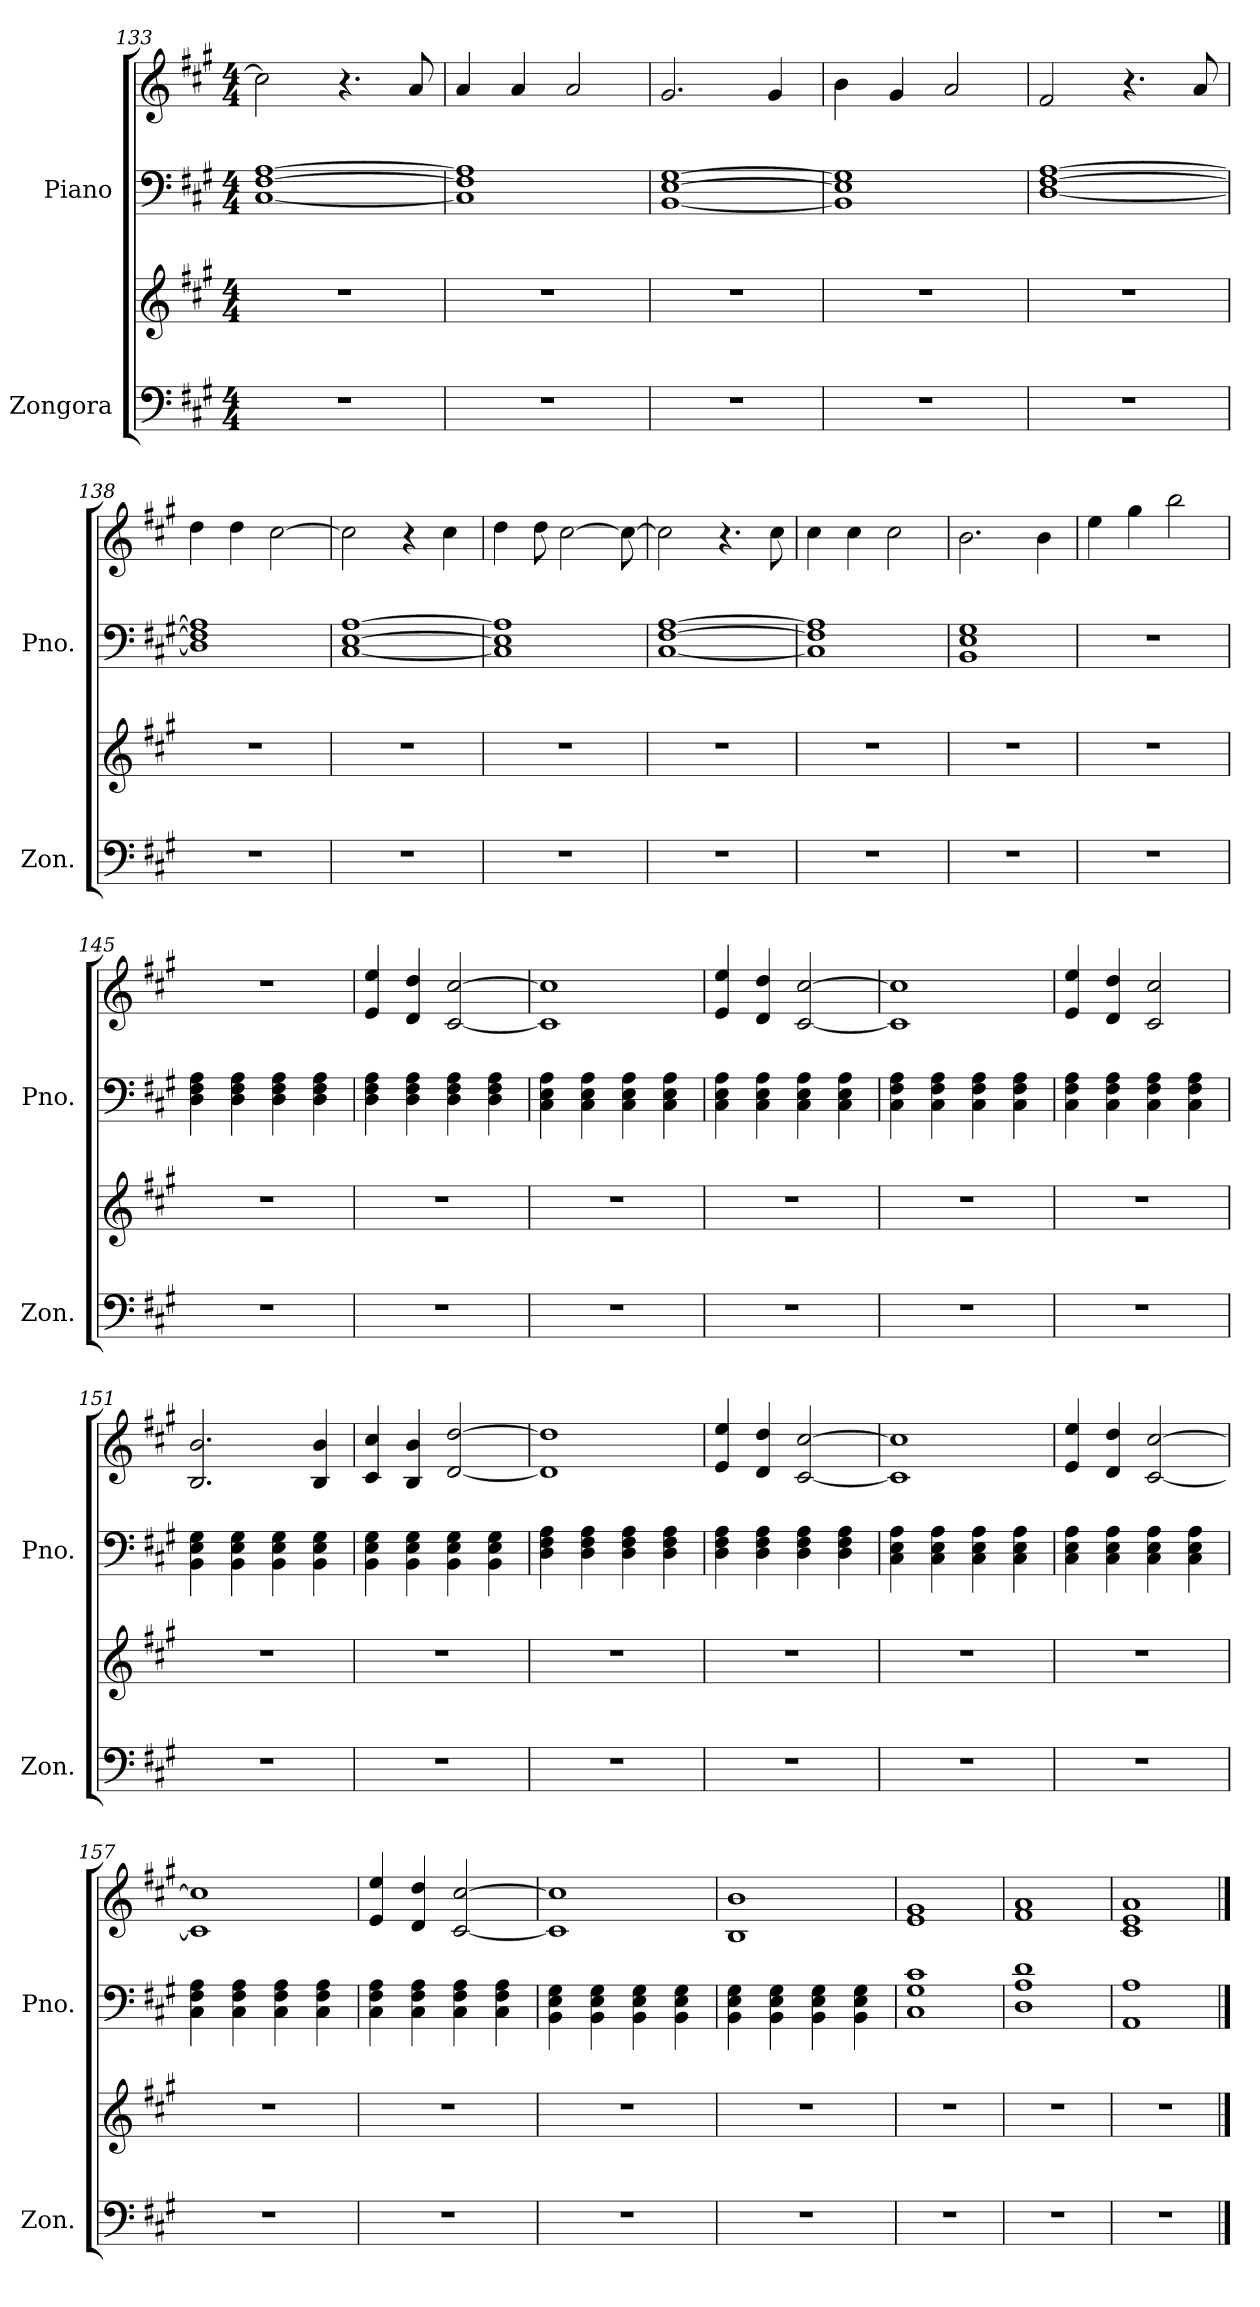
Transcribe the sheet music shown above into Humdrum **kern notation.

**kern	**kern	**kern	**kern
*part2	*part2	*part1	*part1
*staff4	*staff3	*staff2	*staff1
*I"Zongora	*	*I"Piano	*
*I'Zon.	*	*I'Pno.	*
*clefF4	*clefG2	*clefF4	*clefG2
*k[f#c#g#]	*k[f#c#g#]	*k[f#c#g#]	*k[f#c#g#]
*M4/4	*M4/4	*M4/4	*M4/4
=133	=133	=133	=133
1r	1r	[1C# [1F# [1A	2cc#\]
.	.	.	4.r
.	.	.	8a/
=134	=134	=134	=134
1r	1r	1C#] 1F#] 1A]	4a/
.	.	.	4a/
.	.	.	2a/
=135	=135	=135	=135
1r	1r	[1BB [1E [1G#	2.g#/
.	.	.	4g#/
=136	=136	=136	=136
1r	1r	1BB] 1E] 1G#]	4b\
.	.	.	4g#/
.	.	.	2a/
=137	=137	=137	=137
1r	1r	[1D [1F# [1A	2f#/
.	.	.	4.r
.	.	.	8a/
=138	=138	=138	=138
1r	1r	1D] 1F#] 1A]	4dd\
.	.	.	4dd\
.	.	.	[2cc#\
=139	=139	=139	=139
1r	1r	[1C# [1E [1A	2cc#\]
.	.	.	4r
.	.	.	4cc#\
!!LO:LB:g=z
=140	=140	=140	=140
1r	1r	1C#] 1E] 1A]	4dd\
.	.	.	8dd\
.	.	.	[2cc#\
.	.	.	8cc#\_
=141	=141	=141	=141
1r	1r	[1C# [1F# [1A	2cc#\]
.	.	.	4.r
.	.	.	8cc#\
=142	=142	=142	=142
1r	1r	1C#] 1F#] 1A]	4cc#\
.	.	.	4cc#\
.	.	.	2cc#\
=143	=143	=143	=143
1r	1r	1BB 1E 1G#	2.b\
.	.	.	4b\
=144	=144	=144	=144
1r	1r	1r	4ee\
.	.	.	4gg#\
.	.	.	2bb\
=145	=145	=145	=145
1r	1r	4D\ 4F#\ 4A\	1r
.	.	4D\ 4F#\ 4A\	.
.	.	4D\ 4F#\ 4A\	.
.	.	4D\ 4F#\ 4A\	.
=146	=146	=146	=146
1r	1r	4D\ 4F#\ 4A\	4e/ 4ee/
.	.	4D\ 4F#\ 4A\	4d/ 4dd/
.	.	4D\ 4F#\ 4A\	[2c#/ [2cc#/
.	.	4D\ 4F#\ 4A\	.
=147	=147	=147	=147
1r	1r	4C#\ 4E\ 4A\	1c#] 1cc#]
.	.	4C#\ 4E\ 4A\	.
.	.	4C#\ 4E\ 4A\	.
.	.	4C#\ 4E\ 4A\	.
!!LO:LB:g=z
=148	=148	=148	=148
1r	1r	4C#\ 4E\ 4A\	4e/ 4ee/
.	.	4C#\ 4E\ 4A\	4d/ 4dd/
.	.	4C#\ 4E\ 4A\	[2c#/ [2cc#/
.	.	4C#\ 4E\ 4A\	.
=149	=149	=149	=149
1r	1r	4C#\ 4F#\ 4A\	1c#] 1cc#]
.	.	4C#\ 4F#\ 4A\	.
.	.	4C#\ 4F#\ 4A\	.
.	.	4C#\ 4F#\ 4A\	.
=150	=150	=150	=150
1r	1r	4C#\ 4F#\ 4A\	4e/ 4ee/
.	.	4C#\ 4F#\ 4A\	4d/ 4dd/
.	.	4C#\ 4F#\ 4A\	2c#/ 2cc#/
.	.	4C#\ 4F#\ 4A\	.
=151	=151	=151	=151
1r	1r	4BB\ 4E\ 4G#\	2.B/ 2.b/
.	.	4BB\ 4E\ 4G#\	.
.	.	4BB\ 4E\ 4G#\	.
.	.	4BB\ 4E\ 4G#\	4B/ 4b/
=152	=152	=152	=152
1r	1r	4BB\ 4E\ 4G#\	4c#/ 4cc#/
.	.	4BB\ 4E\ 4G#\	4B/ 4b/
.	.	4BB\ 4E\ 4G#\	[2d/ [2dd/
.	.	4BB\ 4E\ 4G#\	.
=153	=153	=153	=153
1r	1r	4D\ 4F#\ 4A\	1d] 1dd]
.	.	4D\ 4F#\ 4A\	.
.	.	4D\ 4F#\ 4A\	.
.	.	4D\ 4F#\ 4A\	.
=154	=154	=154	=154
1r	1r	4D\ 4F#\ 4A\	4e/ 4ee/
.	.	4D\ 4F#\ 4A\	4d/ 4dd/
.	.	4D\ 4F#\ 4A\	[2c#/ [2cc#/
.	.	4D\ 4F#\ 4A\	.
=155	=155	=155	=155
1r	1r	4C#\ 4E\ 4A\	1c#] 1cc#]
.	.	4C#\ 4E\ 4A\	.
.	.	4C#\ 4E\ 4A\	.
.	.	4C#\ 4E\ 4A\	.
!!LO:PB:g=z
=156	=156	=156	=156
1r	1r	4C#\ 4E\ 4A\	4e/ 4ee/
.	.	4C#\ 4E\ 4A\	4d/ 4dd/
.	.	4C#\ 4E\ 4A\	[2c#/ [2cc#/
.	.	4C#\ 4E\ 4A\	.
=157	=157	=157	=157
1r	1r	4C#\ 4F#\ 4A\	1c#] 1cc#]
.	.	4C#\ 4F#\ 4A\	.
.	.	4C#\ 4F#\ 4A\	.
.	.	4C#\ 4F#\ 4A\	.
=158	=158	=158	=158
1r	1r	4C#\ 4F#\ 4A\	4e/ 4ee/
.	.	4C#\ 4F#\ 4A\	4d/ 4dd/
.	.	4C#\ 4F#\ 4A\	[2c#/ [2cc#/
.	.	4C#\ 4F#\ 4A\	.
=159	=159	=159	=159
1r	1r	4BB\ 4E\ 4G#\	1c#] 1cc#]
.	.	4BB\ 4E\ 4G#\	.
.	.	4BB\ 4E\ 4G#\	.
.	.	4BB\ 4E\ 4G#\	.
=160	=160	=160	=160
1r	1r	4BB\ 4E\ 4G#\	1B 1b
.	.	4BB\ 4E\ 4G#\	.
.	.	4BB\ 4E\ 4G#\	.
.	.	4BB\ 4E\ 4G#\	.
=161	=161	=161	=161
1r	1r	1C# 1G# 1c#	1e 1g#
=162	=162	=162	=162
1r	1r	1D 1A 1d	1f# 1a
=163	=163	=163	=163
1r	1r	1AA 1A	1c# 1e 1a
==	==	==	==
*-	*-	*-	*-
